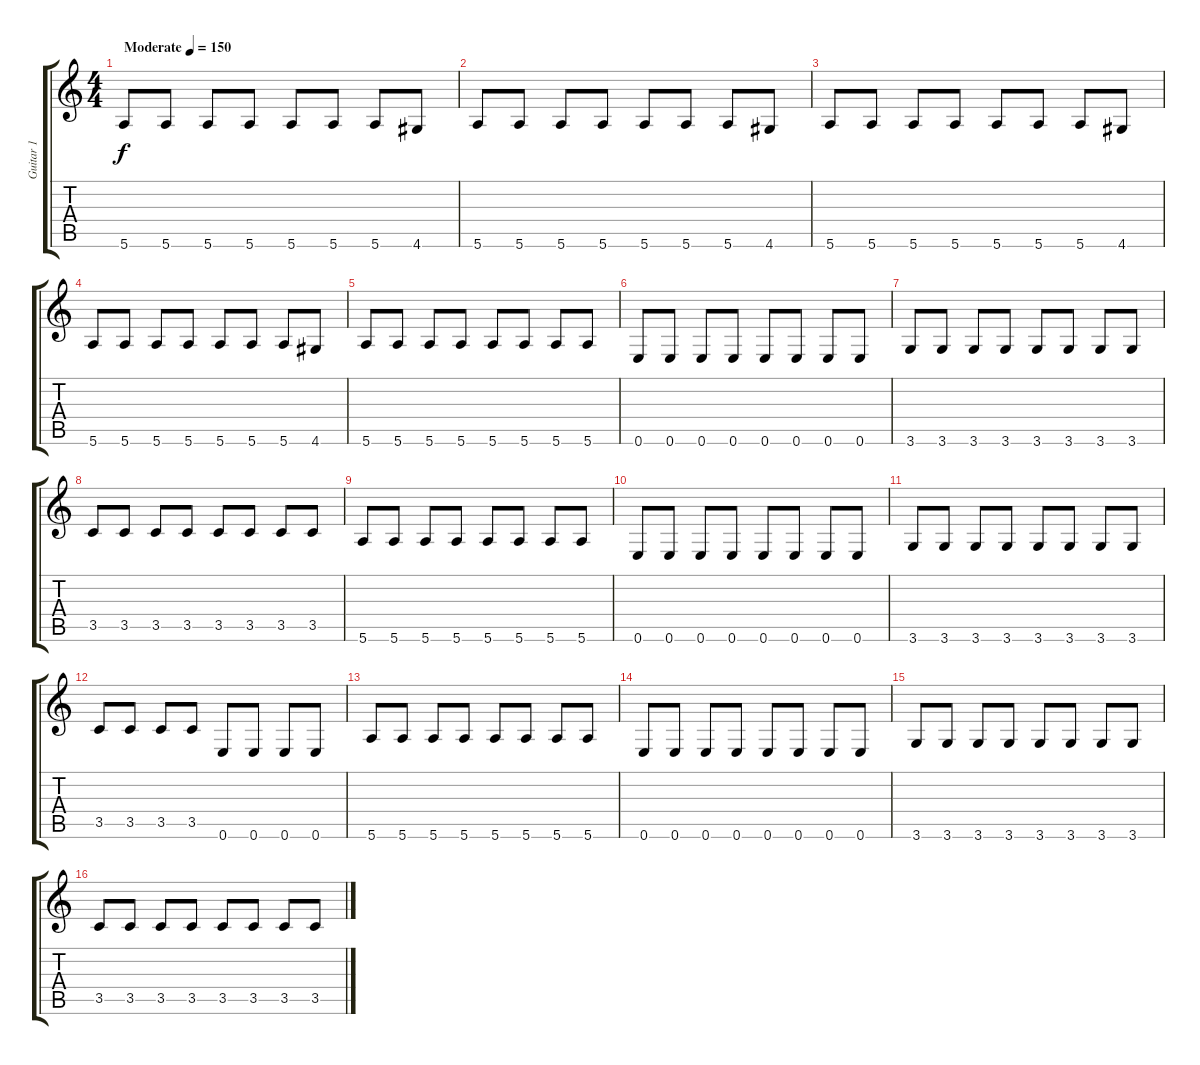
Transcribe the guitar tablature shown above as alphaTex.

\track ("Guitar 1" "Guitar 1") {instrument distortionguitar}
\staff {score tabs}
\tuning (E4 B3 G3 D3 A2 E2) {hide}
\ts (4 4)
\tempo (150 "Moderate")
\clef g2
\ks c
5.6.8{dy f instrument distortionguitar} 5.6.8 5.6.8 5.6.8 5.6.8 5.6.8 5.6.8 4.6.8 |
5.6.8 5.6.8 5.6.8 5.6.8 5.6.8 5.6.8 5.6.8 4.6.8 |
5.6.8 5.6.8 5.6.8 5.6.8 5.6.8 5.6.8 5.6.8 4.6.8 |
5.6.8 5.6.8 5.6.8 5.6.8 5.6.8 5.6.8 5.6.8 4.6.8 |
5.6.8 5.6.8 5.6.8 5.6.8 5.6.8 5.6.8 5.6.8 5.6.8 |
0.6.8 0.6.8 0.6.8 0.6.8 0.6.8 0.6.8 0.6.8 0.6.8 |
3.6.8 3.6.8 3.6.8 3.6.8 3.6.8 3.6.8 3.6.8 3.6.8 |
3.5.8 3.5.8 3.5.8 3.5.8 3.5.8 3.5.8 3.5.8 3.5.8 |
5.6.8 5.6.8 5.6.8 5.6.8 5.6.8 5.6.8 5.6.8 5.6.8 |
0.6.8 0.6.8 0.6.8 0.6.8 0.6.8 0.6.8 0.6.8 0.6.8 |
3.6.8 3.6.8 3.6.8 3.6.8 3.6.8 3.6.8 3.6.8 3.6.8 |
3.5.8 3.5.8 3.5.8 3.5.8 0.6.8 0.6.8 0.6.8 0.6.8 |
5.6.8 5.6.8 5.6.8 5.6.8 5.6.8 5.6.8 5.6.8 5.6.8 |
0.6.8 0.6.8 0.6.8 0.6.8 0.6.8 0.6.8 0.6.8 0.6.8 |
3.6.8 3.6.8 3.6.8 3.6.8 3.6.8 3.6.8 3.6.8 3.6.8 |
3.5.8 3.5.8 3.5.8 3.5.8 3.5.8 3.5.8 3.5.8 3.5.8
